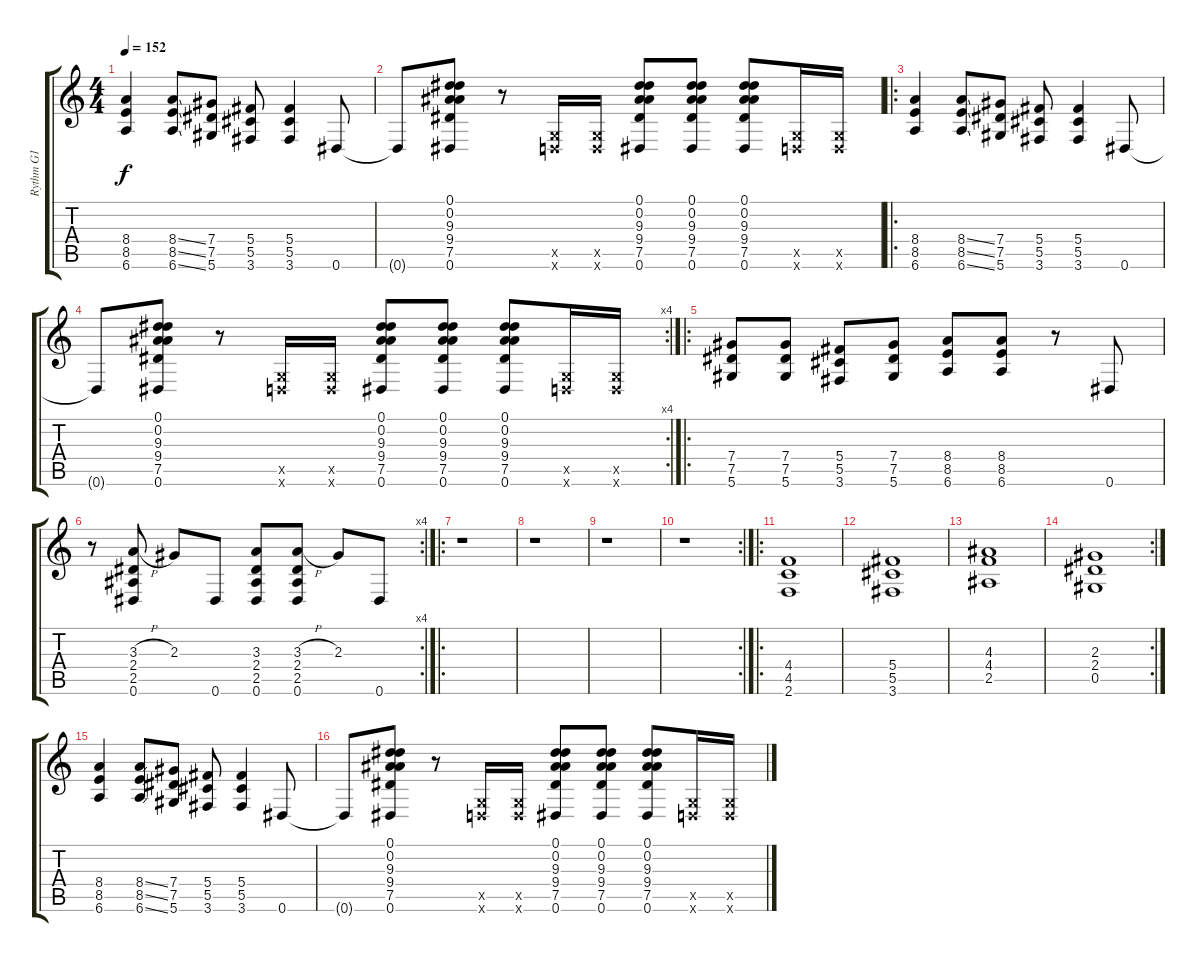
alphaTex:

\track ("Rythm G1" "Rythm G1") {instrument overdrivenguitar}
\staff {score tabs}
\tuning (Eb4 Bb3 Gb3 Db3 Ab2 Eb2) {hide}
\ts (4 4)
\tempo 152
\clef g2
\ks c
(8.4 8.5 6.6).4{dy f} (8.4{ss} 8.5{ss} 6.6{ss}).8 (7.4 7.5 5.6).8 (5.4 5.5 3.6).8 (5.4 5.5 3.6).4 0.6.8 |
0.6{t}.8 (0.1 0.2 9.3 9.4 7.5 0.6).8 r.8 (-1.5{x} -1.6{x}).16 (-1.5{x} -1.6{x}).16 (0.1 0.2 9.3 9.4 7.5 0.6).8 (0.1 0.2 9.3 9.4 7.5 0.6).8 (0.1 0.2 9.3 9.4 7.5 0.6).8 (-1.5{x} -1.6{x}).16 (-1.5{x} -1.6{x}).16 |
\ro
(8.4 8.5 6.6).4 (8.4{ss} 8.5{ss} 6.6{ss}).8 (7.4 7.5 5.6).8 (5.4 5.5 3.6).8 (5.4 5.5 3.6).4 0.6.8 |
\rc 4
0.6{t}.8 (0.1 0.2 9.3 9.4 7.5 0.6).8 r.8 (-1.5{x} -1.6{x}).16 (-1.5{x} -1.6{x}).16 (0.1 0.2 9.3 9.4 7.5 0.6).8 (0.1 0.2 9.3 9.4 7.5 0.6).8 (0.1 0.2 9.3 9.4 7.5 0.6).8 (-1.5{x} -1.6{x}).16 (-1.5{x} -1.6{x}).16 |
\ro
(7.4 7.5 5.6).8 (7.4 7.5 5.6).8 (5.4 5.5 3.6).8 (7.4 7.5 5.6).8 (8.4 8.5 6.6).8 (8.4 8.5 6.6).8 r.8 0.6.8 |
\rc 4
r.8 (3.3{h} 2.4 2.5 0.6).8 2.3.8 0.6.8 (3.3 2.4 2.5 0.6).8 (3.3{h} 2.4 2.5 0.6).8 2.3.8 0.6.8 |
\ro
r.1 |
r.1 |
r.1 |
\rc 2
r.1 |
\ro
(4.4 4.5 2.6).1 |
(5.4 5.5 3.6).1 |
(4.3 4.4 2.5).1 |
\rc 2
(2.3 2.4 0.5).1 |
(8.4 8.5 6.6).4 (8.4{ss} 8.5{ss} 6.6{ss}).8 (7.4 7.5 5.6).8 (5.4 5.5 3.6).8 (5.4 5.5 3.6).4 0.6.8 |
0.6{t}.8 (0.1 0.2 9.3 9.4 7.5 0.6).8 r.8 (-1.5{x} -1.6{x}).16 (-1.5{x} -1.6{x}).16 (0.1 0.2 9.3 9.4 7.5 0.6).8 (0.1 0.2 9.3 9.4 7.5 0.6).8 (0.1 0.2 9.3 9.4 7.5 0.6).8 (-1.5{x} -1.6{x}).16 (-1.5{x} -1.6{x}).16
